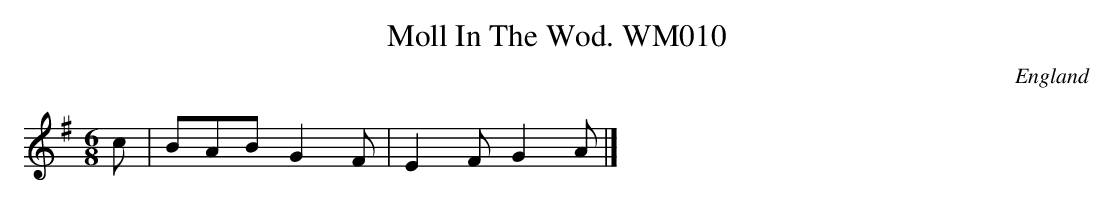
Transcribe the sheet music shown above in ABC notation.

X:1
T:Moll In The Wod. WM010
M:6/8
L:1/8
O:England
K:G
c|BAB G2F|E2FG2A|]
